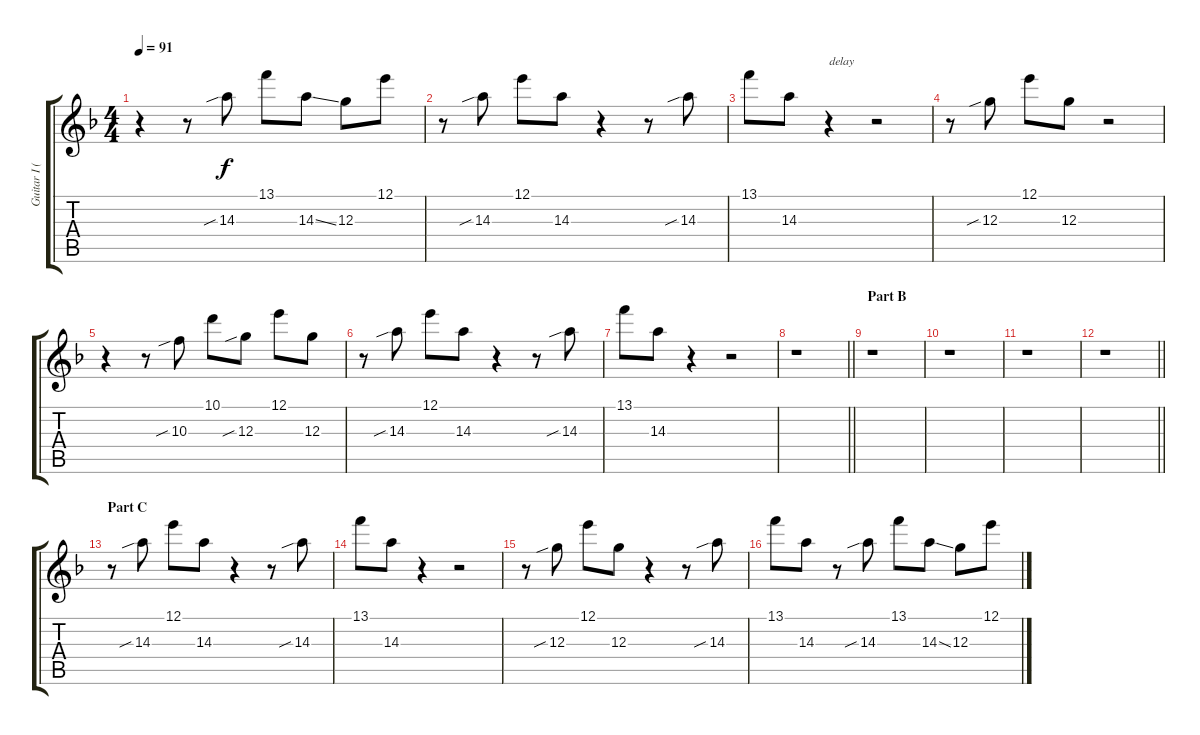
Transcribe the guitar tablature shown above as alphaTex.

\track ("Guitar I (Sugizo & Inoran)" "Guitar I (") {instrument distortionguitar}
\staff {score tabs}
\tuning (E4 B3 G3 D3 A2 E2) {hide}
\ts (4 4)
\tempo 91
\clef g2
\ks f
r.4{dy f} r.8 14.3{sib}.8 13.1.8 14.3{ss}.8 12.3.8 12.1.8 |
r.8 14.3{sib}.8 12.1.8 14.3.8 r.4 r.8 14.3{sib}.8 |
13.1.8 14.3.8 r.4{txt "delay"} r.2 |
r.8 12.3{sib}.8 12.1.8 12.3.8 r.2 |
r.4 r.8 10.3{sib}.8 10.1.8 12.3{sib}.8 12.1.8 12.3.8 |
r.8 14.3{sib}.8 12.1.8 14.3.8 r.4 r.8 14.3{sib}.8 |
13.1.8 14.3.8 r.4 r.2 |
\barLineRight lightlight
r.1 |
\section ("" "Part B")
r.1 |
r.1 |
r.1 |
\barLineRight lightlight
r.1 |
\section ("" "Part C")
r.8 14.3{sib}.8 12.1.8 14.3.8 r.4 r.8 14.3{sib}.8 |
13.1.8 14.3.8 r.4 r.2 |
r.8 12.3{sib}.8 12.1.8 12.3.8 r.4 r.8 14.3{sib}.8 |
13.1.8 14.3.8 r.8 14.3{sib}.8 13.1.8 14.3{ss}.8 12.3.8 12.1.8
